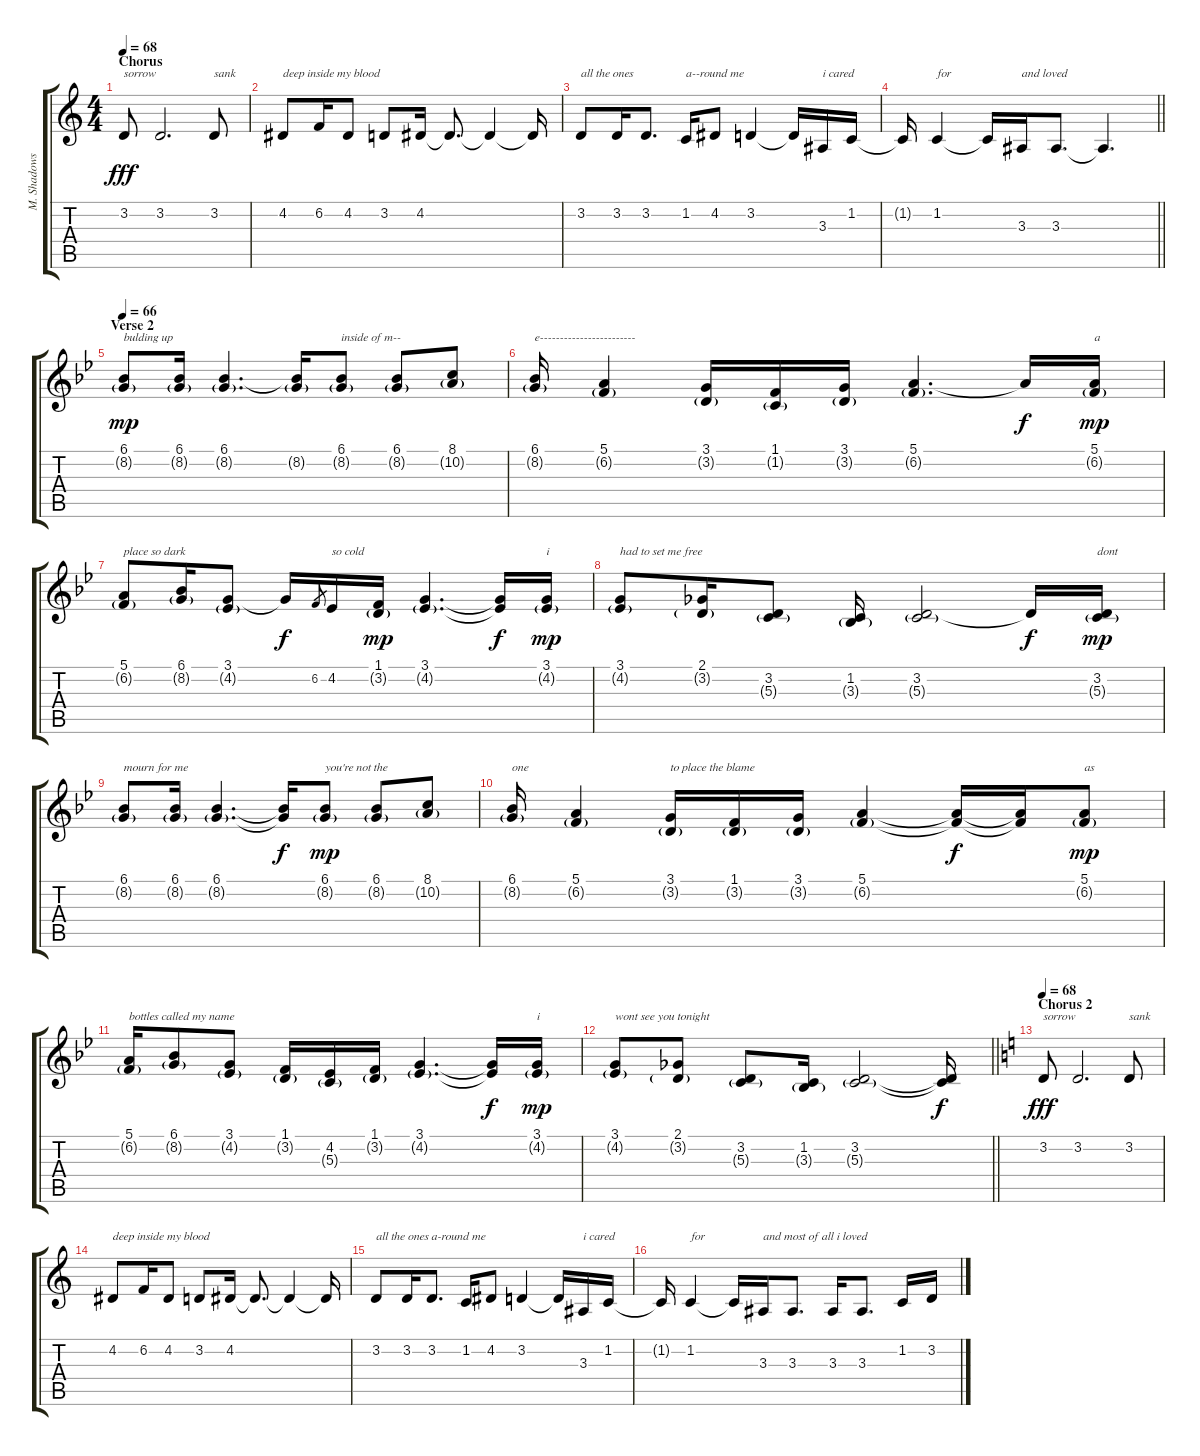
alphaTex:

\track ("M. Shadows" "M. Shadows") {instrument lead2sawtooth}
\staff {score tabs}
\tuning (E4 B3 G3 D3 A2 D2) {hide}
\ts (4 4)
\section ("" "Chorus")
\tempo 68
\clef g2
\ks c
3.2.8{txt "sorrow" dy fff} 3.2.2{d} 3.2.8{txt "sank"} |
4.2.8{txt "deep inside my blood"} 6.2.16 4.2.8 3.2.8 4.2.16 4.2{t}.8{d} 4.2{t}.4 4.2{t}.16 |
3.2.8{txt "all the ones"} 3.2.16 3.2.8{d} 1.2.16{txt "a--round me"} 4.2.8 3.2.4 3.2{t}.16 3.3.16{txt "i cared"} 1.2.16 |
\barLineRight lightlight
1.2{t}.16 1.2.4{txt "for"} 1.2{t}.16 3.3.16{txt "and loved"} 3.3.8{d} 3.3{t}.4{d} |
\section ("" "Verse 2")
\tempo 66
\ks bb
(6.1 8.2{g}).8{txt "bulding up" dy mp volume 13} (6.1 8.2{g}).16 (6.1 8.2{g}).4{d} (6.1{t} 8.2{g}).16 (6.1 8.2{g}).8{txt "inside of m--"} (6.1 8.2{g}).8 (8.1 10.2{g}).8 |
(6.1 8.2{g}).16{txt "e------------------------"} (5.1 6.2{g}).4 (3.1 3.2{g}).16 (1.1 1.2{g}).16 (3.1 3.2{g}).16 (5.1 6.2{g}).4{d} 5.1{t}.16{dy f} (5.1 6.2{g}).16{txt "a" dy mp} |
(5.1 6.2{g}).8{txt "place so dark"} (6.1 8.2{g}).16 (3.1 4.2{g}).8 3.1{t}.16{dy f} 6.2.8{gr} 4.2.16{txt "so cold"} (1.1 3.2{g}).16{dy mp} (3.1 4.2{g}).4{d} (3.1{t} 4.2{t}).16{dy f} (3.1 4.2{g}).16{txt "i" dy mp} |
(3.1 4.2{g}).8{txt "had to set me free"} (2.1 3.2{g}).16 (3.2 5.3{g}).8 (1.2 3.3{g}).16 (3.2 5.3{g}).2 3.2{t}.16{dy f} (3.2 5.3{g}).16{txt "dont" dy mp} |
(6.1 8.2{g}).8{txt "mourn for me"} (6.1 8.2{g}).16 (6.1 8.2{g}).4{d} (6.1{t} 8.2{t}).16{dy f} (6.1 8.2{g}).8{txt "you're not the" dy mp} (6.1 8.2{g}).8 (8.1 10.2{g}).8 |
(6.1 8.2{g}).16{txt "one"} (5.1 6.2{g}).4 (3.1 3.2{g}).16{txt "to place the blame"} (1.1 3.2{g}).16 (3.1 3.2{g}).16 (5.1 6.2{g}).4 (5.1{t} 6.2{t}).16{dy f} (5.1{t} 6.2{t}).16 (5.1 6.2{g}).8{txt "as" dy mp} |
(5.1 6.2{g}).16{txt "bottles called my name"} (6.1 8.2{g}).8 (3.1 4.2{g}).8 (1.1 3.2{g}).16 (4.2 5.3{g}).16 (1.1 3.2{g}).16 (3.1 4.2{g}).4{d} (3.1{t} 4.2{t}).16{dy f} (3.1 4.2{g}).16{txt "i" dy mp} |
\barLineRight lightlight
(3.1 4.2{g}).8{txt "wont see you tonight"} (2.1 3.2{g}).8 (3.2 5.3{g}).8 (1.2 3.3{g}).16 (3.2 5.3{g}).2 (3.2{t} 5.3{t}).16{dy f} |
\section ("" "Chorus 2")
\tempo 68
\ks c
3.2.8{txt "sorrow" dy fff volume 16} 3.2.2{d} 3.2.8{txt "sank"} |
4.2.8{txt "deep inside my blood"} 6.2.16 4.2.8 3.2.8 4.2.16 4.2{t}.8{d} 4.2{t}.4 4.2{t}.16 |
3.2.8{txt "all the ones a-round me"} 3.2.16 3.2.8{d} 1.2.16 4.2.8 3.2.4 3.2{t}.16 3.3.16{txt "i cared"} 1.2.16 |
1.2{t}.16 1.2.4{txt "for"} 1.2{t}.16 3.3.16{txt "and most of all i loved"} 3.3.8{d} 3.3.16 3.3.8{d} 1.2.16 3.2.16
